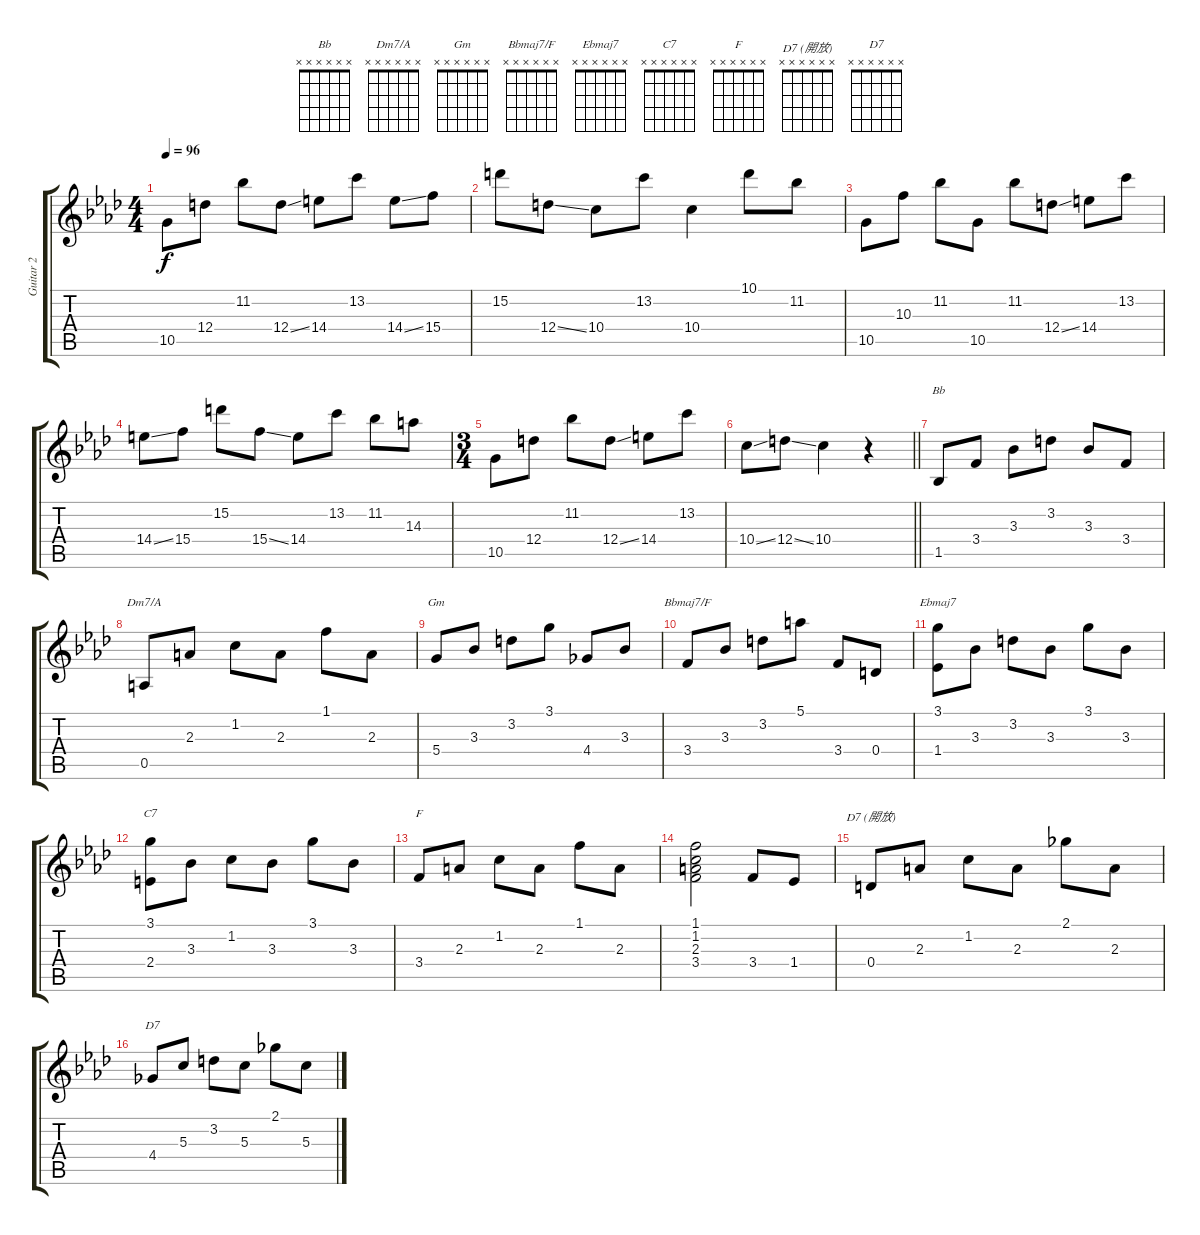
\track ("Guitar 2" "Guitar 2") {solo instrument acousticguitarsteel}
\staff {score tabs}
\tuning (E4 B3 G3 D3 A2 E2) {hide}
\chord ("Bb" x x x x x x)
\chord ("Dm7/A" x x x x x x)
\chord ("Gm" x x x x x x)
\chord ("Bbmaj7/F" x x x x x x)
\chord ("Ebmaj7" x x x x x x)
\chord ("C7" x x x x x x)
\chord ("F" x x x x x x)
\chord ("D7 (開放)" x x x x x x)
\chord ("D7" x x x x x x)
\ts (4 4)
\tempo 96
\clef g2
\ks fminor
10.5.8{dy f} 12.4.8 11.2.8 12.4{ss}.8 14.4.8 13.2.8 14.4{ss}.8 15.4.8 |
15.2.8 12.4{ss}.8 10.4.8 13.2.8 10.4.4 10.1.8 11.2.8 |
10.5.8 10.3.8 11.2.8 10.5.8 11.2.8 12.4{ss}.8 14.4.8 13.2.8 |
14.4{ss}.8 15.4.8 15.2.8 15.4{ss}.8 14.4.8 13.2.8 11.2.8 14.3.8 |
\ts (3 4)
10.5.8 12.4.8 11.2.8 12.4{ss}.8 14.4.8 13.2.8 |
\barLineRight lightlight
10.4{ss}.8 12.4{ss}.8 10.4.4 r.4 |
1.5.8{ch "Bb"} 3.4.8 3.3.8 3.2.8 3.3.8 3.4.8 |
0.5.8{ch "Dm7/A"} 2.3.8 1.2.8 2.3.8 1.1.8 2.3.8 |
5.4.8{ch "Gm"} 3.3.8 3.2.8 3.1.8 4.4.8 3.3.8 |
3.4.8{ch "Bbmaj7/F"} 3.3.8 3.2.8 5.1.8 3.4.8 0.4.8 |
(3.1 1.4).8{ch "Ebmaj7"} 3.3.8 3.2.8 3.3.8 3.1.8 3.3.8 |
(3.1 2.4).8{ch "C7"} 3.3.8 1.2.8 3.3.8 3.1.8 3.3.8 |
3.4.8{ch "F"} 2.3.8 1.2.8 2.3.8 1.1.8 2.3.8 |
(1.1 1.2 2.3 3.4).2 3.4.8 1.4.8 |
0.4.8{ch "D7 (開放)"} 2.3.8 1.2.8 2.3.8 2.1.8 2.3.8 |
4.4.8{ch "D7"} 5.3.8 3.2.8 5.3.8 2.1.8 5.3.8
